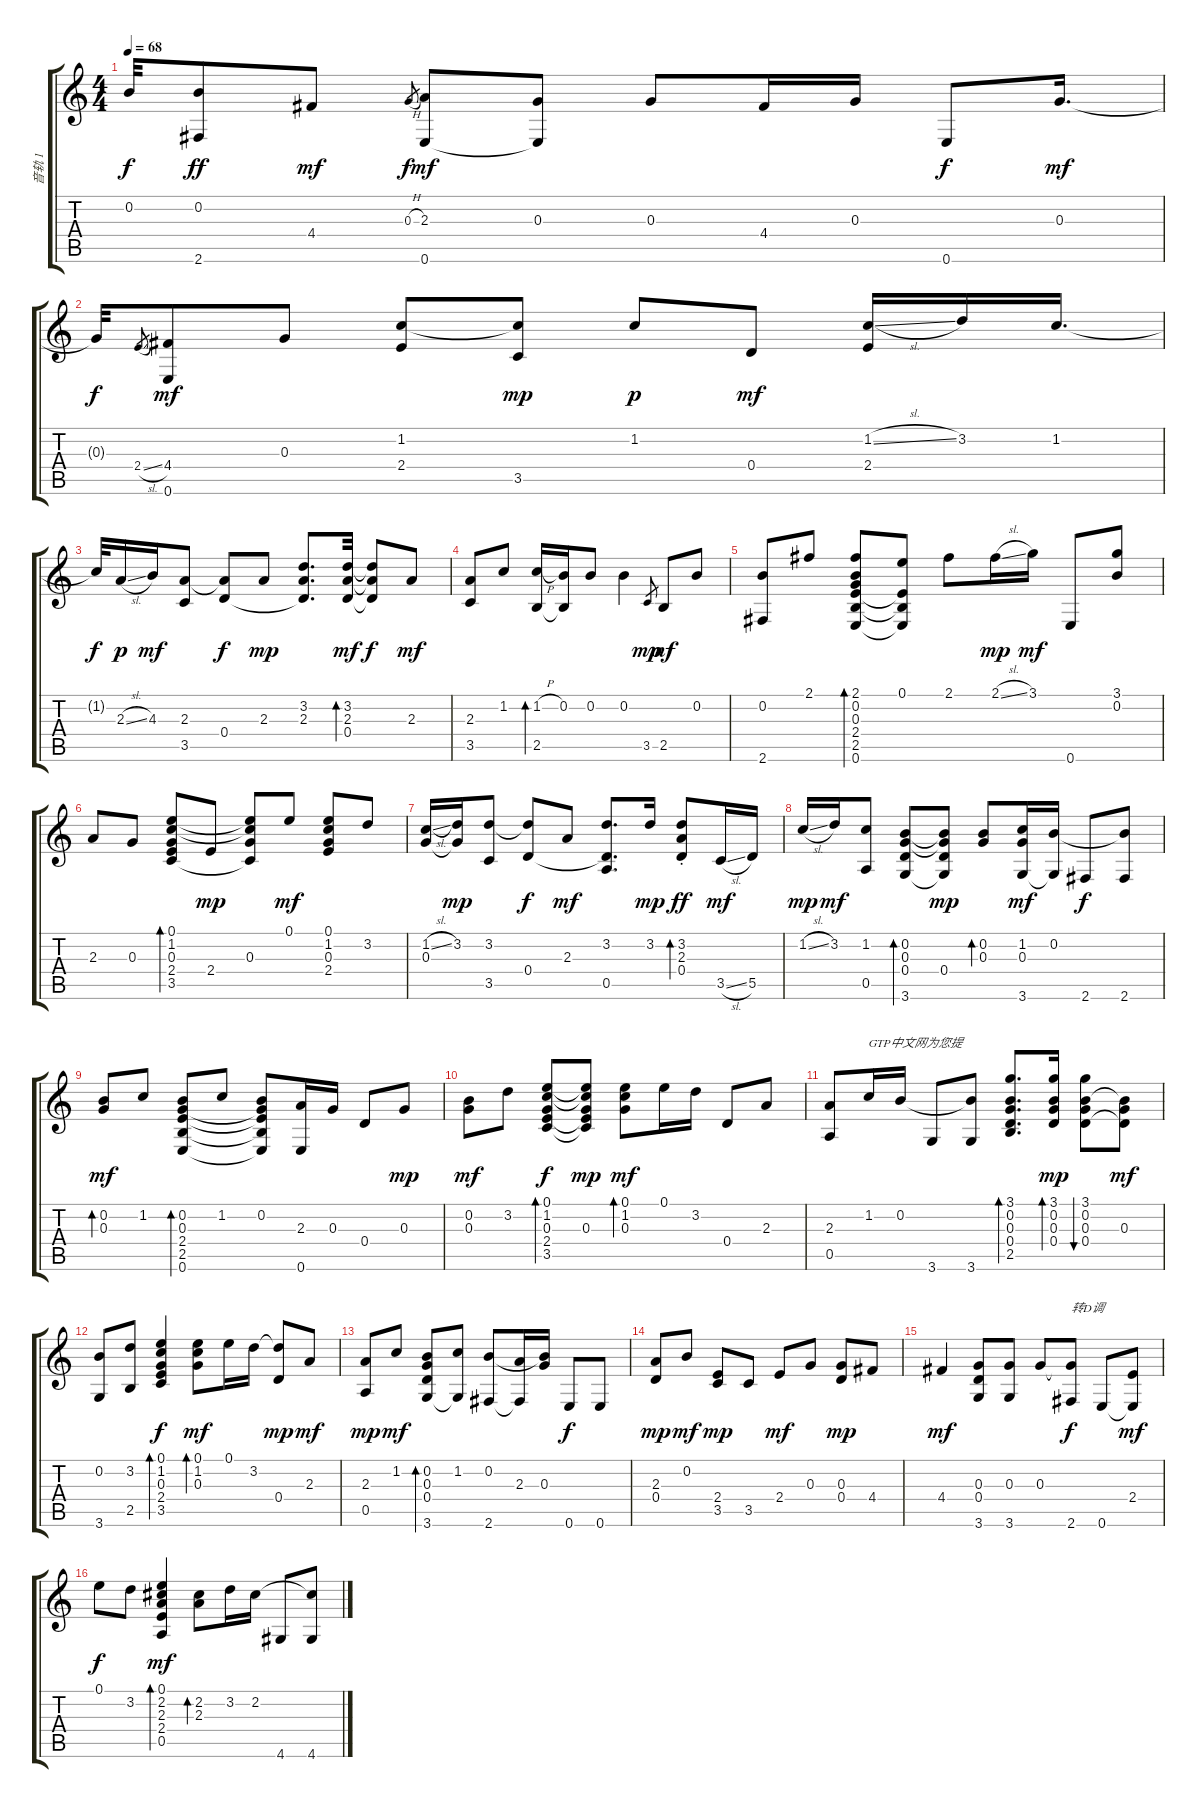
\track ("音轨 1" "音轨 1") {instrument acousticguitarsteel}
\staff {score tabs}
\tuning (E4 B3 G3 D3 A2 E2) {hide}
\ts (4 4)
\tempo 68
\clef g2
\ks c
0.2{t}.32{dy f} (0.2 2.6).8{dy ff} 4.4.8{dy mf} 0.3{h}.8{gr dy f} (2.3 0.6).8{dy mf} (0.3 0.6{t}).8 0.3.8 4.4.16 0.3.16 0.6.8{dy f} 0.3.16{d dy mf} |
0.3{t}.32{dy f} 2.4{sl}.8{gr} (4.4 0.6).8{dy mf} 0.3.8 (1.2 2.4).8 (1.2{t} 3.5).8{dy mp} 1.2.8{dy p} 0.4.8{dy mf} (1.2{sl} 2.4).16 3.2.16 1.2.16{d} |
1.2{t}.32{dy f} 2.3{sl}.16{dy p} 4.3.16{dy mf} (2.3 3.5).8 (2.3{t} 0.4).8{dy f} 2.3.8{dy mp} (3.2 2.3 0.4{t}).8{d} (3.2 2.3 0.4).32{bd 480 dy mf} (3.2{t} 2.3{t} 0.4{t}).8{dy f} 2.3.8{dy mf} |
(2.3 3.5).8 1.2.8 (1.2{h} 2.5).16{bd 480} (0.2 2.5{t}).16 0.2.8 0.2.4 3.5.8{gr dy mp} 2.5.8{dy mf} 0.2.8 |
(0.2 2.6).8 2.1.8 (2.1 0.2 0.3 2.4 2.5 0.6).8{bd 60} (0.1 2.4{t} 2.5{t} 0.6{t}).8 2.1.8 2.1{sl}.16{dy mp} 3.1.16{dy mf} 0.6.8 (3.1 0.2).8 |
2.3.8 0.3.8 (0.1 1.2 0.3 2.4 3.5).8{bd 480} 2.4.8{dy mp} (0.1{t} 1.2{t} 0.3 3.5{t}).8 0.1.8{dy mf} (0.1 1.2 0.3 2.4).8 3.2.8 |
(1.2{sl} 0.3).16 (3.2 0.3{t}).16{dy mp} (3.2 3.5).8 (3.2{t} 0.4).8{dy f} 2.3.8{dy mf} (3.2 0.4{t} 0.5).8{d} 3.2.16{dy mp} (3.2{st} 2.3{st} 0.4{st}).8{bd 30 dy ff} 3.5{sl}.16{dy mf} 5.5.16 |
1.2{sl}.16{dy mp} 3.2.16{dy mf} (1.2 0.5).8 (0.2 0.3 0.4 3.6).8{bd 240} (0.2{t} 0.3{t} 0.4 3.6{t}).8{dy mp} (0.2 0.3).8{bd 480} (1.2 0.3 3.6).16{dy mf} (0.2 3.6{t}).16 2.6.8{dy f} (0.2{t} 2.6).8 |
(0.2 0.3).8{bd 480 dy mf} 1.2.8 (0.2 0.3 2.4 2.5 0.6).8{bd 240} 1.2.8 (0.2 0.3{t} 2.4{t} 2.5{t} 0.6{t}).8 (2.3 0.6).16 0.3.16 0.4.8 0.3.8{dy mp} |
(0.2 0.3).8{dy mf} 3.2.8 (0.1 1.2 0.3 2.4 3.5).8{bd 120 dy f} (0.1{t} 1.2{t} 0.3 2.4{t} 3.5{t}).8{dy mp} (0.1 1.2 0.3).8{bd 240 dy mf} 0.1.16 3.2.16 0.4.8 2.3.8 |
(2.3 0.5).8 1.2.16{txt "GTP中文网为您提"} 0.2.16 3.6.8 (0.2{t} 3.6).8 (3.1 0.2 0.3 0.4 2.5).8{d bd 60} (3.1 0.2 0.3 0.4).16{bd 60 dy mp} (3.1 0.2 0.3 0.4).8{bu 60} (0.2{t} 0.3 0.4{t}).8{dy mf} |
(0.2 3.6).8 (3.2 2.5).8 (0.1 1.2 0.3 2.4 3.5).4{bd 240 dy f} (0.1 1.2 0.3).8{bd 240 dy mf} 0.1.16 3.2.16 (3.2{t} 0.4).8{dy mp} 2.3.8{dy mf} |
(2.3 0.5).8{dy mp} 1.2.8{dy mf} (0.2 0.3 0.4 3.6).8{bd 240} (1.2 3.6{t}).8 (0.2 2.6).8 (2.3 2.6{t}).16 (0.2{t} 0.3).16 0.6.8{dy f} 0.6.8 |
(2.3 0.4).8{dy mp} 0.2.8{dy mf} (2.4 3.5).8{dy mp} 3.5.8 2.4.8{dy mf} 0.3.8 (0.3 0.4).8{dy mp} 4.4.8 |
4.4.4{dy mf} (0.3 0.4 3.6).8 (0.3 3.6).8 0.3.8 (0.3{t} 2.6).8{txt "转D调" dy f} 0.6.8 (2.4 0.6{t}).8{dy mf} |
0.1.8{dy f} 3.2.8 (0.1 2.2 2.3 2.4 0.5).4{bd 120 dy mf} (2.2 2.3).8{bd 480} 3.2.16 2.2.16 4.6.8 (2.2{t} 4.6).8
